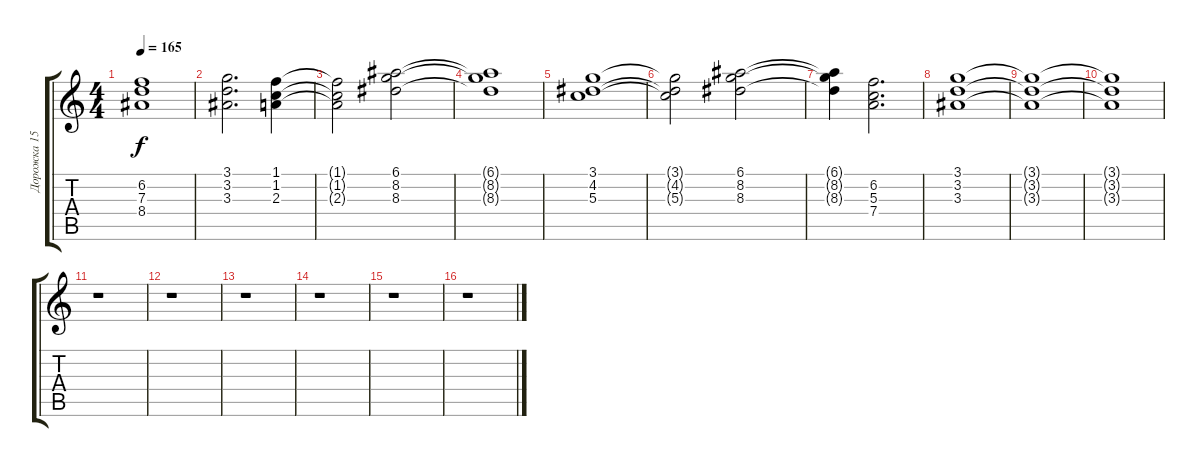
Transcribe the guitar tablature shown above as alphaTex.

\track ("Дорожка 15" "Дорожка 15") {instrument overdrivenguitar}
\staff {score tabs}
\tuning (E4 B3 G3 D3 A2 E2) {hide}
\ts (4 4)
\tempo 165
\clef g2
\ks c
(6.2{t} 7.3{t} 8.4{t}).1{dy f} |
(3.1 3.2 3.3).2{d} (1.1 1.2 2.3).4 |
(1.1{t} 1.2{t} 2.3{t}).2 (6.1 8.2 8.3).2 |
(6.1{t} 8.2{t} 8.3{t}).1 |
(3.1 4.2 5.3).1 |
(3.1{t} 4.2{t} 5.3{t}).2 (6.1 8.2 8.3).2 |
(6.1{t} 8.2{t} 8.3{t}).4 (6.2 5.3 7.4).2{d} |
(3.1 3.2 3.3).1 |
(3.1{t} 3.2{t} 3.3{t}).1 |
(3.1{t} 3.2{t} 3.3{t}).1 |
r.1 |
r.1 |
r.1 |
r.1 |
r.1 |
r.1
